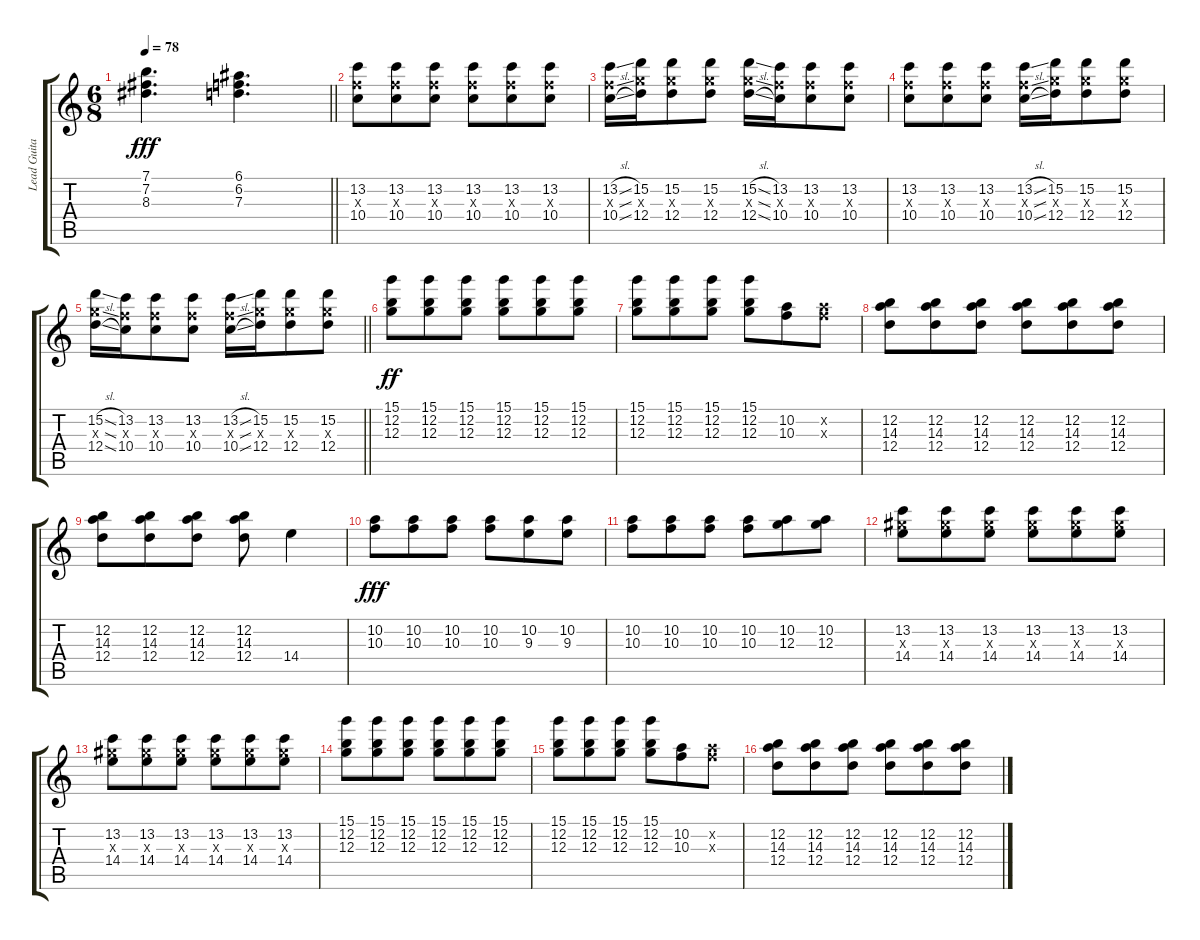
\track ("Lead Guitar 2" "Lead Guita") {instrument electricguitarjazz}
\staff {score tabs}
\tuning (E4 B3 G3 D3 A2 E2) {hide}
\ts (6 8)
\tempo 78
\clef g2
\barLineRight lightlight
\ks c
(7.1 7.2 8.3).4{d dy fff} (6.1 6.2 7.3).4{d} |
(13.2 10.3{x} 10.4).8 (13.2 10.3{x} 10.4).8 (13.2 10.3{x} 10.4).8 (13.2 10.3{x} 10.4).8 (13.2 10.3{x} 10.4).8 (13.2 10.3{x} 10.4).8 |
(13.2{sl} 10.3{sl x} 10.4{sl}).16 (15.2 12.3{x} 12.4).16 (15.2 12.3{x} 12.4).8 (15.2 12.3{x} 12.4).8 (15.2{sl} 12.3{sl x} 12.4{sl}).16 (13.2 10.3{x} 10.4).16 (13.2 10.3{x} 10.4).8 (13.2 10.3{x} 10.4).8 |
(13.2 10.3{x} 10.4).8 (13.2 10.3{x} 10.4).8 (13.2 10.3{x} 10.4).8 (13.2{sl} 10.3{sl x} 10.4{sl}).16 (15.2 12.3{x} 12.4).16 (15.2 12.3{x} 12.4).8 (15.2 12.3{x} 12.4).8 |
\barLineRight lightlight
(15.2{sl} 12.3{sl x} 12.4{sl}).16 (13.2 10.3{x} 10.4).16 (13.2 10.3{x} 10.4).8 (13.2 10.3{x} 10.4).8 (13.2{sl} 10.3{sl x} 10.4{sl}).16 (15.2 12.3{x} 12.4).16 (15.2 12.3{x} 12.4).8 (15.2 12.3{x} 12.4).8 |
(15.1 12.2 12.3).8{dy ff} (15.1 12.2 12.3).8 (15.1 12.2 12.3).8 (15.1 12.2 12.3).8 (15.1 12.2 12.3).8 (15.1 12.2 12.3).8 |
(15.1 12.2 12.3).8 (15.1 12.2 12.3).8 (15.1 12.2 12.3).8 (15.1 12.2 12.3).8 (10.2 10.3).8 (10.2{x} 10.3{x}).8 |
(12.2 14.3 12.4).8 (12.2 14.3 12.4).8 (12.2 14.3 12.4).8 (12.2 14.3 12.4).8 (12.2 14.3 12.4).8 (12.2 14.3 12.4).8 |
(12.2 14.3 12.4).8 (12.2 14.3 12.4).8 (12.2 14.3 12.4).8 (12.2 14.3 12.4).8 14.4.4 |
(10.2 10.3).8{dy fff} (10.2 10.3).8 (10.2 10.3).8 (10.2 10.3).8 (10.2 9.3).8 (10.2 9.3).8 |
(10.2 10.3).8 (10.2 10.3).8 (10.2 10.3).8 (10.2 10.3).8 (10.2 12.3).8 (10.2 12.3).8 |
(13.2 13.3{x} 14.4).8 (13.2 13.3{x} 14.4).8 (13.2 13.3{x} 14.4).8 (13.2 13.3{x} 14.4).8 (13.2 13.3{x} 14.4).8 (13.2 13.3{x} 14.4).8 |
(13.2 13.3{x} 14.4).8 (13.2 13.3{x} 14.4).8 (13.2 13.3{x} 14.4).8 (13.2 13.3{x} 14.4).8 (13.2 13.3{x} 14.4).8 (13.2 13.3{x} 14.4).8 |
(15.1 12.2 12.3).8 (15.1 12.2 12.3).8 (15.1 12.2 12.3).8 (15.1 12.2 12.3).8 (15.1 12.2 12.3).8 (15.1 12.2 12.3).8 |
(15.1 12.2 12.3).8 (15.1 12.2 12.3).8 (15.1 12.2 12.3).8 (15.1 12.2 12.3).8 (10.2 10.3).8 (10.2{x} 10.3{x}).8 |
(12.2 14.3 12.4).8 (12.2 14.3 12.4).8 (12.2 14.3 12.4).8 (12.2 14.3 12.4).8 (12.2 14.3 12.4).8 (12.2 14.3 12.4).8
